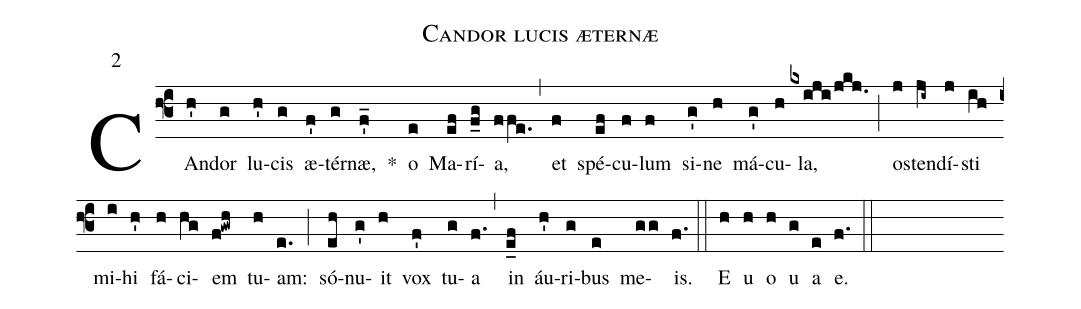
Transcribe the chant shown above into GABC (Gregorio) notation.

name:Candor lucis æternæ;
mode:2;
%%
(f3) CAn(h')dor(g) lu(h')cis(g) æ(f')tér(g)næ,(f'_) *() o(e) Ma(ef)rí(f_g)a,(ffe.) (,) et(f) spé(ef)cu(f)lum(f) si(g')ne(h) má(g')cu(h)la,(kxiji/jkj.) (;) os(j)ten(ji~)dí(j)sti(ih) mi(i)hi(h') fá(h)ci(hg)em(f!gwh) tu(h)am:(e.) (;) só(eh)nu(g')it(h) vox(f') tu(g)a(f.) (,) in(e_f) áu(h')ri(g)bus(e) me(gg)is.(f.) (::) <eu>E(h) u(h) o(h) u(g) a(e) e.</eu>(f.) (::)
